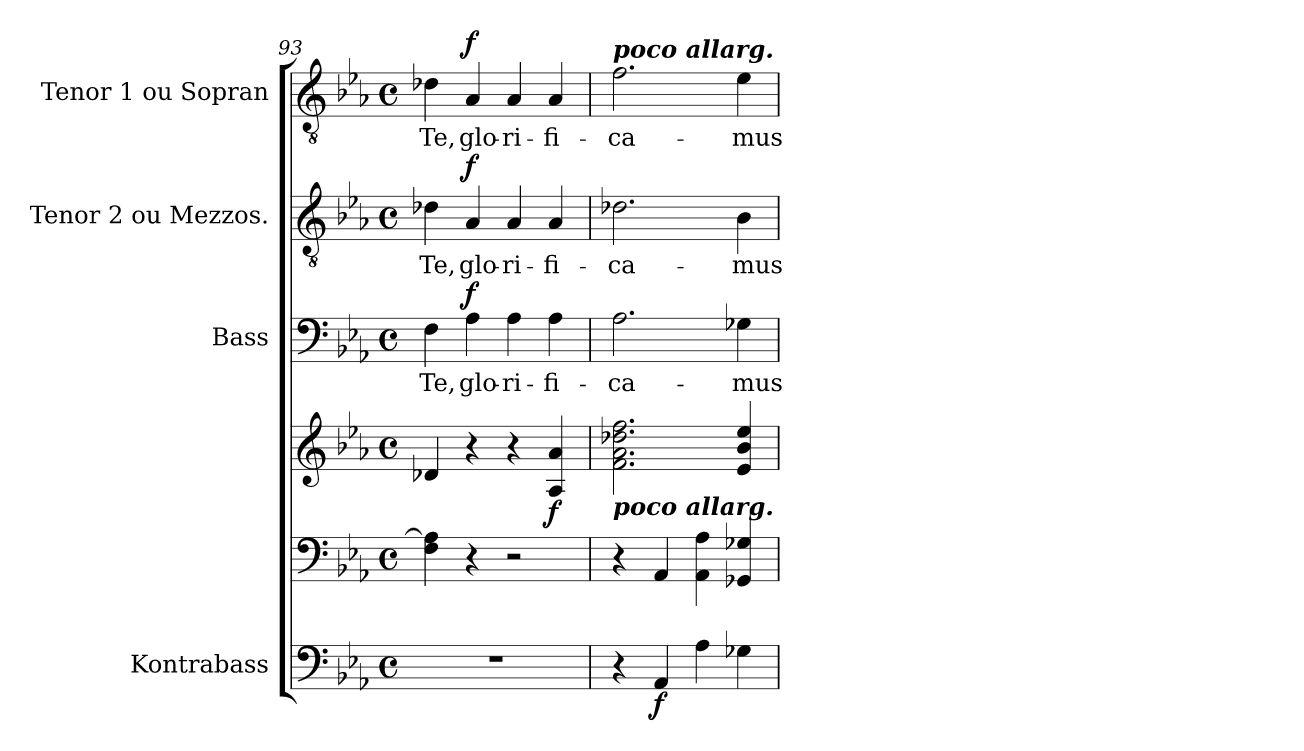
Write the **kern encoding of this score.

**kern	**dynam	**kern	**kern	**dynam	**kern	**text	**dynam	**kern	**text	**dynam	**kern	**text	**dynam
*part5	*part5	*part4	*part4	*part4	*part3	*part3	*part3	*part2	*part2	*part2	*part1	*part1	*part1
*staff6	*staff6	*staff5	*staff4	*staff4/5	*staff3	*staff3	*staff3	*staff2	*staff2	*staff2	*staff1	*staff1	*staff1
*I"Kontrabass	*	*	*	*	*I"Bass	*	*	*I"Tenor 2 ou Mezzos.	*	*	*I"Tenor 1 ou Sopran	*	*
*I'Kb.	*	*	*	*	*	*	*	*	*	*	*	*	*
*clefF4	*	*clefF4	*clefG2	*	*clefF4	*	*	*clefGv2	*	*	*clefGv2	*	*
*ITrd7c12	*	*	*	*	*	*	*	*	*	*	*	*	*
*k[b-e-a-]	*	*k[b-e-a-]	*k[b-e-a-]	*	*k[b-e-a-]	*	*	*k[b-e-a-]	*	*	*k[b-e-a-]	*	*
*E-:	*	*E-:	*E-:	*	*E-:	*	*	*E-:	*	*	*E-:	*	*
*M4/4	*	*M4/4	*M4/4	*	*M4/4	*	*	*M4/4	*	*	*M4/4	*	*
*met(c)	*	*met(c)	*met(c)	*	*met(c)	*	*	*met(c)	*	*	*met(c)	*	*
=93	=93	=93	=93	=93	=93	=93	=93	=93	=93	=93	=93	=93	=93
!	!	!	!	!	!	!LO:LY:b	!	!	!LO:LY:b	!	!	!LO:LY:b	!
1r	.	4F\ 4A-\]	4d-X/	.	4F\	Te,	.	4d-X\	Te,	.	4d-X\	Te,	.
!	!	!	!	!	!	!LO:LY:b	!LO:DY:a	!	!LO:LY:b	!LO:DY:a	!	!LO:LY:b	!LO:DY:a
.	.	4r	4r	.	4A-\	glo-	f	4A-/	glo-	f	4A-/	glo-	f
!	!	!	!	!	!	!LO:LY:b	!	!	!LO:LY:b	!	!	!LO:LY:b	!
.	.	2r	4r	.	4A-\	-ri-	.	4A-/	-ri-	.	4A-/	-ri-	.
!	!	!	!	!LO:DY:b	!	!LO:LY:b	!	!	!LO:LY:b	!	!	!LO:LY:b	!
.	.	.	4A-/ 4a-/	f	4A-\	-fi-	.	4A-/	-fi-	.	4A-/	-fi-	.
=94	=94	=94	=94	=94	=94	=94	=94	=94	=94	=94	=94	=94	=94
!	!	!	!	!	!	!	!	!	!	!	!LO:TX:a:Bi:t=poco allarg.	!	!
!	!	!	!LO:TX:b:Bi:t=poco allarg.	!	!	!	!	!	!	!	!	!	!
!	!	!	!	!	!	!LO:LY:b	!	!	!LO:LY:b	!	!	!LO:LY:b	!
4r	.	4r	2.f\ 2.a-\ 2.dd-X\ 2.ff\	.	2.A-\	-ca-	.	2.d-X\	-ca-	.	2.f\	-ca-	.
!	!LO:DY:b	!	!	!	!	!	!	!	!	!	!	!	!
4AAA-/	f	4AA-/	.	.	.	.	.	.	.	.	.	.	.
4AA-\	.	4AA-\ 4A-\	.	.	.	.	.	.	.	.	.	.	.
!	!	!	!	!	!	!LO:LY:b	!	!	!LO:LY:b	!	!	!LO:LY:b	!
4GG-X\	.	4GG-X/ 4G-X/	4e-/ 4b-/ 4ee-/	.	4G-X\	-mus	.	4B-\	-mus	.	4e-\	-mus	.
=	=	=	=	=	=	=	=	=	=	=	=	=	=
*-	*-	*-	*-	*-	*-	*-	*-	*-	*-	*-	*-	*-	*-
